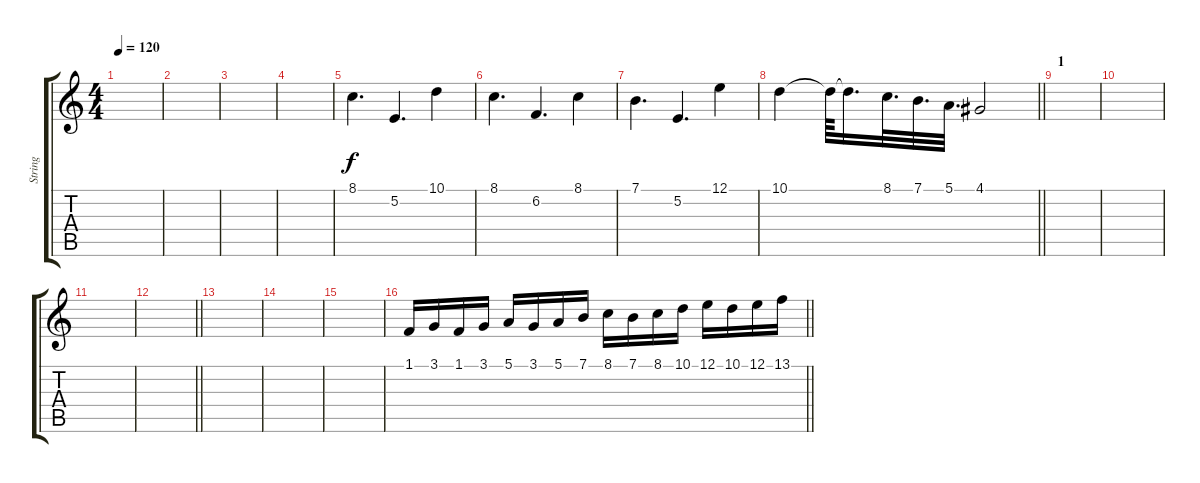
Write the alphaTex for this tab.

\track ("String" "String") {instrument stringensemble1}
\staff {score tabs}
\tuning (E4 B3 G3 D3 A2 E2) {hide}
\ts (4 4)
\tempo 120
\clef g2
\ks c
|
|
|
|
8.1.4{d} 5.2.4{d} 10.1.4 |
8.1.4{d} 6.2.4{d} 8.1.4 |
7.1.4{d} 5.2.4{d} 12.1.4 |
\barLineRight lightlight
10.1.4 10.1{t}.64 10.1{t}.16{d} 8.1.32{d} 7.1.32{d} 5.1.32{d} 4.1.2 |
\section ("" "1")
|
|
|
\barLineRight lightlight
|
|
|
|
\barLineRight lightlight
1.1.16 3.1.16 1.1.16 3.1.16 5.1.16 3.1.16 5.1.16 7.1.16 8.1.16 7.1.16 8.1.16 10.1.16 12.1.16 10.1.16 12.1.16 13.1.16
